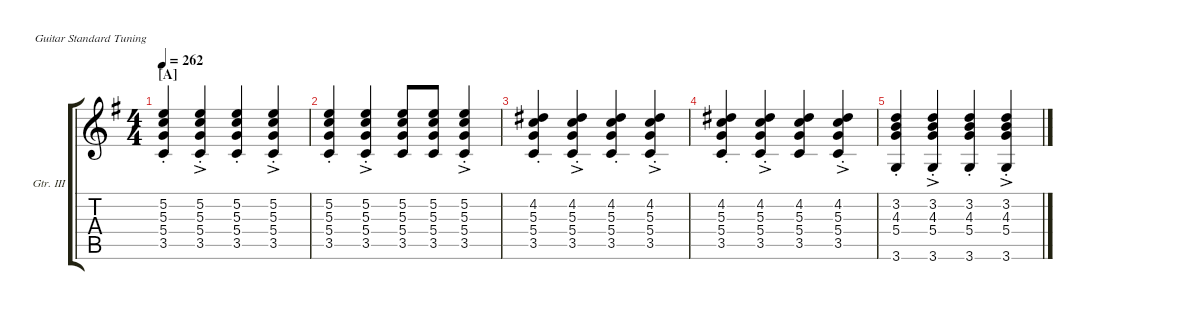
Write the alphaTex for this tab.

\hideDynamics
\bracketExtendMode groupsimilarinstruments
\firstSystemTrackNameOrientation horizontal
\otherSystemsTrackNameOrientation horizontal
\track ("Guitar III" "Gtr. III") {instrument acousticguitarsteel}
\staff {score tabs}
\tuning (E4 B3 G3 D3 A2 E2)
\ts (4 4)
\section ("A" "")
\tempo 262
\clef g2
\scale
0.25
\ks g
(3.5{st} 5.4{st} 5.3{st} 5.2{st}).4{dy mp} (3.5{ac st} 5.4{ac st} 5.3{ac st} 5.2{ac st}).4 (3.5{st} 5.4{st} 5.3{st} 5.2{st}).4 (3.5{ac st} 5.4{ac st} 5.3{ac st} 5.2{ac st}).4 |
\scale
0.25 (3.5{st} 5.4{st} 5.3{st} 5.2{st}).4 (3.5{ac st} 5.4{ac st} 5.3{ac st} 5.2{ac st}).4 (3.5 5.4 5.3 5.2).8 (3.5 5.4 5.3 5.2).8 (3.5{ac st} 5.4{ac st} 5.3{ac st} 5.2{ac st}).4 |
\scale
0.25 (3.5{st} 5.4{st} 5.3{st} 4.2{st}).4 (3.5{ac st} 5.4{ac st} 5.3{ac st} 4.2{ac st}).4 (3.5{st} 5.4{st} 5.3{st} 4.2{st}).4 (3.5{ac st} 5.4{ac st} 5.3{ac st} 4.2{ac st}).4 |
\scale
0.25 (3.5{st} 5.4{st} 5.3{st} 4.2{st}).4 (3.5{ac st} 5.4{ac st} 5.3{ac st} 4.2{ac st}).4 (3.5 5.4 5.3 4.2).4 (3.5{ac st} 5.4{ac st} 5.3{ac st} 4.2{ac st}).4 |
\scale
0.25 (3.2{st} 4.3{st} 5.4{st} 3.6{st}).4 (3.2{ac st} 4.3{ac st} 5.4{ac st} 3.6{ac st}).4 (3.2{st} 4.3{st} 5.4{st} 3.6{st}).4 (3.2{ac st} 4.3{ac st} 5.4{ac st} 3.6{ac st}).4
